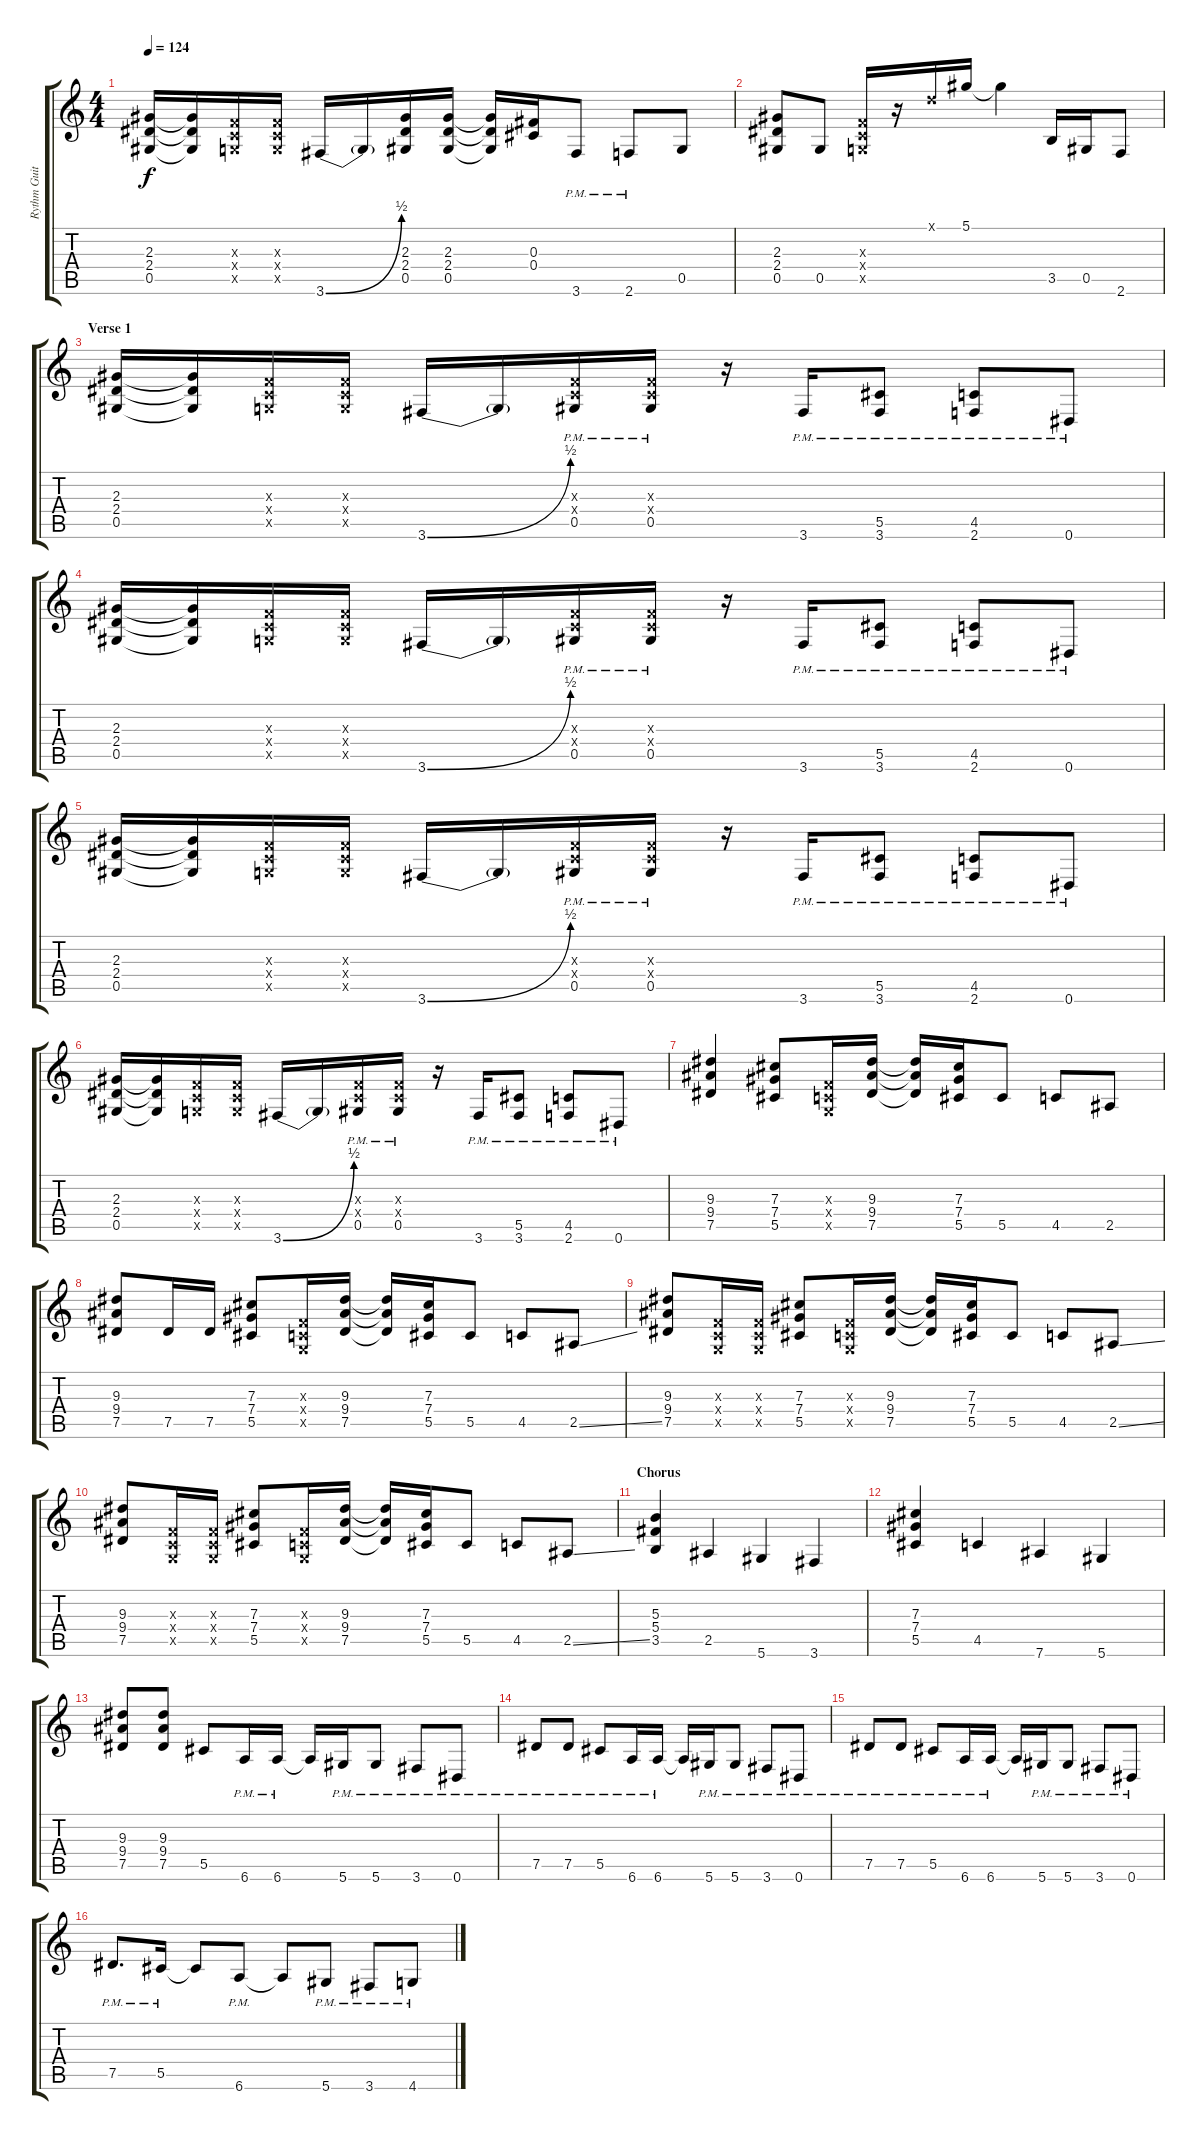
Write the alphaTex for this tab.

\track ("Rythm Guitar 1" "Rythm Guit") {instrument overdrivenguitar}
\staff {score tabs}
\tuning (Eb4 Bb3 Gb3 Db3 Ab2 Eb2) {hide}
\ts (4 4)
\tempo 124
\clef g2
\ks c
(2.3 2.4 0.5).16{dy f} (2.3{t} 2.4{t} 0.5{t}).16 (-1.3{x} -1.4{x} -1.5{x}).16 (-1.3{x} -1.4{x} -1.5{x}).16 3.6{be (bend 0 0 60 2)}.16 3.6{t}.16 (2.3 2.4 0.5).16 (2.3 2.4 0.5).16 (2.3{t} 2.4{t} 0.5{t}).16 (0.3 0.4).16 3.6{pm}.8 2.6{pm}.8 0.5.8 |
(2.3 2.4 0.5).8 0.5.8 (-1.3{x} -1.4{x} -1.5{x}).16 r.16 -1.1{x}.16 5.1.16 5.1{t}.4 3.5.16 0.5.16 2.6.8 |
\section ("" "Verse 1")
(2.3 2.4 0.5).16 (2.3{t} 2.4{t} 0.5{t}).16 (-1.3{x} -1.4{x} -1.5{x}).16 (-1.3{x} -1.4{x} -1.5{x}).16 3.6{be (bend 0 0 60 2)}.16 3.6{t}.16 (-1.3{x} -1.4{x} 0.5{pm}).16 (-1.3{x} -1.4{x} 0.5{pm}).16 r.16 3.6{pm}.16 (5.5 3.6{pm}).8 (4.5 2.6{pm}).8 0.6{pm}.8 |
(2.3 2.4 0.5).16 (2.3{t} 2.4{t} 0.5{t}).16 (-1.3{x} -1.4{x} -1.5{x}).16 (-1.3{x} -1.4{x} -1.5{x}).16 3.6{be (bend 0 0 60 2)}.16 3.6{t}.16 (-1.3{x} -1.4{x} 0.5{pm}).16 (-1.3{x} -1.4{x} 0.5{pm}).16 r.16 3.6{pm}.16 (5.5 3.6{pm}).8 (4.5 2.6{pm}).8 0.6{pm}.8 |
(2.3 2.4 0.5).16 (2.3{t} 2.4{t} 0.5{t}).16 (-1.3{x} -1.4{x} -1.5{x}).16 (-1.3{x} -1.4{x} -1.5{x}).16 3.6{be (bend 0 0 60 2)}.16 3.6{t}.16 (-1.3{x} -1.4{x} 0.5{pm}).16 (-1.3{x} -1.4{x} 0.5{pm}).16 r.16 3.6{pm}.16 (5.5 3.6{pm}).8 (4.5 2.6{pm}).8 0.6{pm}.8 |
(2.3 2.4 0.5).16 (2.3{t} 2.4{t} 0.5{t}).16 (-1.3{x} -1.4{x} -1.5{x}).16 (-1.3{x} -1.4{x} -1.5{x}).16 3.6{be (bend 0 0 60 2)}.16 3.6{t}.16 (-1.3{x} -1.4{x} 0.5{pm}).16 (-1.3{x} -1.4{x} 0.5{pm}).16 r.16 3.6{pm}.16 (5.5 3.6{pm}).8 (4.5 2.6{pm}).8 0.6{pm}.8 |
(9.3 9.4 7.5).4 (7.3 7.4 5.5).8 (-1.3{x} -1.4{x} -1.5{x}).16 (9.3 9.4 7.5).16 (9.3{t} 9.4{t} 7.5{t}).16 (7.3 7.4 5.5).16 5.5.8 4.5.8 2.5.8 |
(9.3 9.4 7.5).8 7.5.16 7.5.16 (7.3 7.4 5.5).8 (-1.3{x} -1.4{x} -1.5{x}).16 (9.3 9.4 7.5).16 (9.3{t} 9.4{t} 7.5{t}).16 (7.3 7.4 5.5).16 5.5.8 4.5.8 2.5{ss}.8 |
(9.3 9.4 7.5).8 (-1.3{x} -1.4{x} -1.5{x}).16 (-1.3{x} -1.4{x} -1.5{x}).16 (7.3 7.4 5.5).8 (-1.3{x} -1.4{x} -1.5{x}).16 (9.3 9.4 7.5).16 (9.3{t} 9.4{t} 7.5{t}).16 (7.3 7.4 5.5).16 5.5.8 4.5.8 2.5{ss}.8 |
(9.3 9.4 7.5).8 (-1.3{x} -1.4{x} -1.5{x}).16 (-1.3{x} -1.4{x} -1.5{x}).16 (7.3 7.4 5.5).8 (-1.3{x} -1.4{x} -1.5{x}).16 (9.3 9.4 7.5).16 (9.3{t} 9.4{t} 7.5{t}).16 (7.3 7.4 5.5).16 5.5.8 4.5.8 2.5{ss}.8 |
\section ("" "Chorus")
(5.3 5.4 3.5).4 2.5.4 5.6.4 3.6.4 |
(7.3 7.4 5.5).4 4.5.4 7.6.4 5.6.4 |
(9.3 9.4 7.5).8 (9.3 9.4 7.5).8 5.5.8 6.6{pm}.16 6.6{pm}.16 6.6{t}.16 5.6{pm}.16 5.6{pm}.8 3.6{pm}.8 0.6{pm}.8 |
7.5{pm}.8 7.5{pm}.8 5.5{pm}.8 6.6{pm}.16 6.6{pm}.16 6.6{t}.16 5.6{pm}.16 5.6{pm}.8 3.6{pm}.8 0.6{pm}.8 |
7.5{pm}.8 7.5{pm}.8 5.5{pm}.8 6.6{pm}.16 6.6{pm}.16 6.6{t}.16 5.6{pm}.16 5.6{pm}.8 3.6{pm}.8 0.6{pm}.8 |
7.5{pm}.8{d} 5.5{pm}.16 5.5{t}.8 6.6{pm}.8 6.6{t}.8 5.6{pm}.8 3.6{pm}.8 4.6{pm}.8
